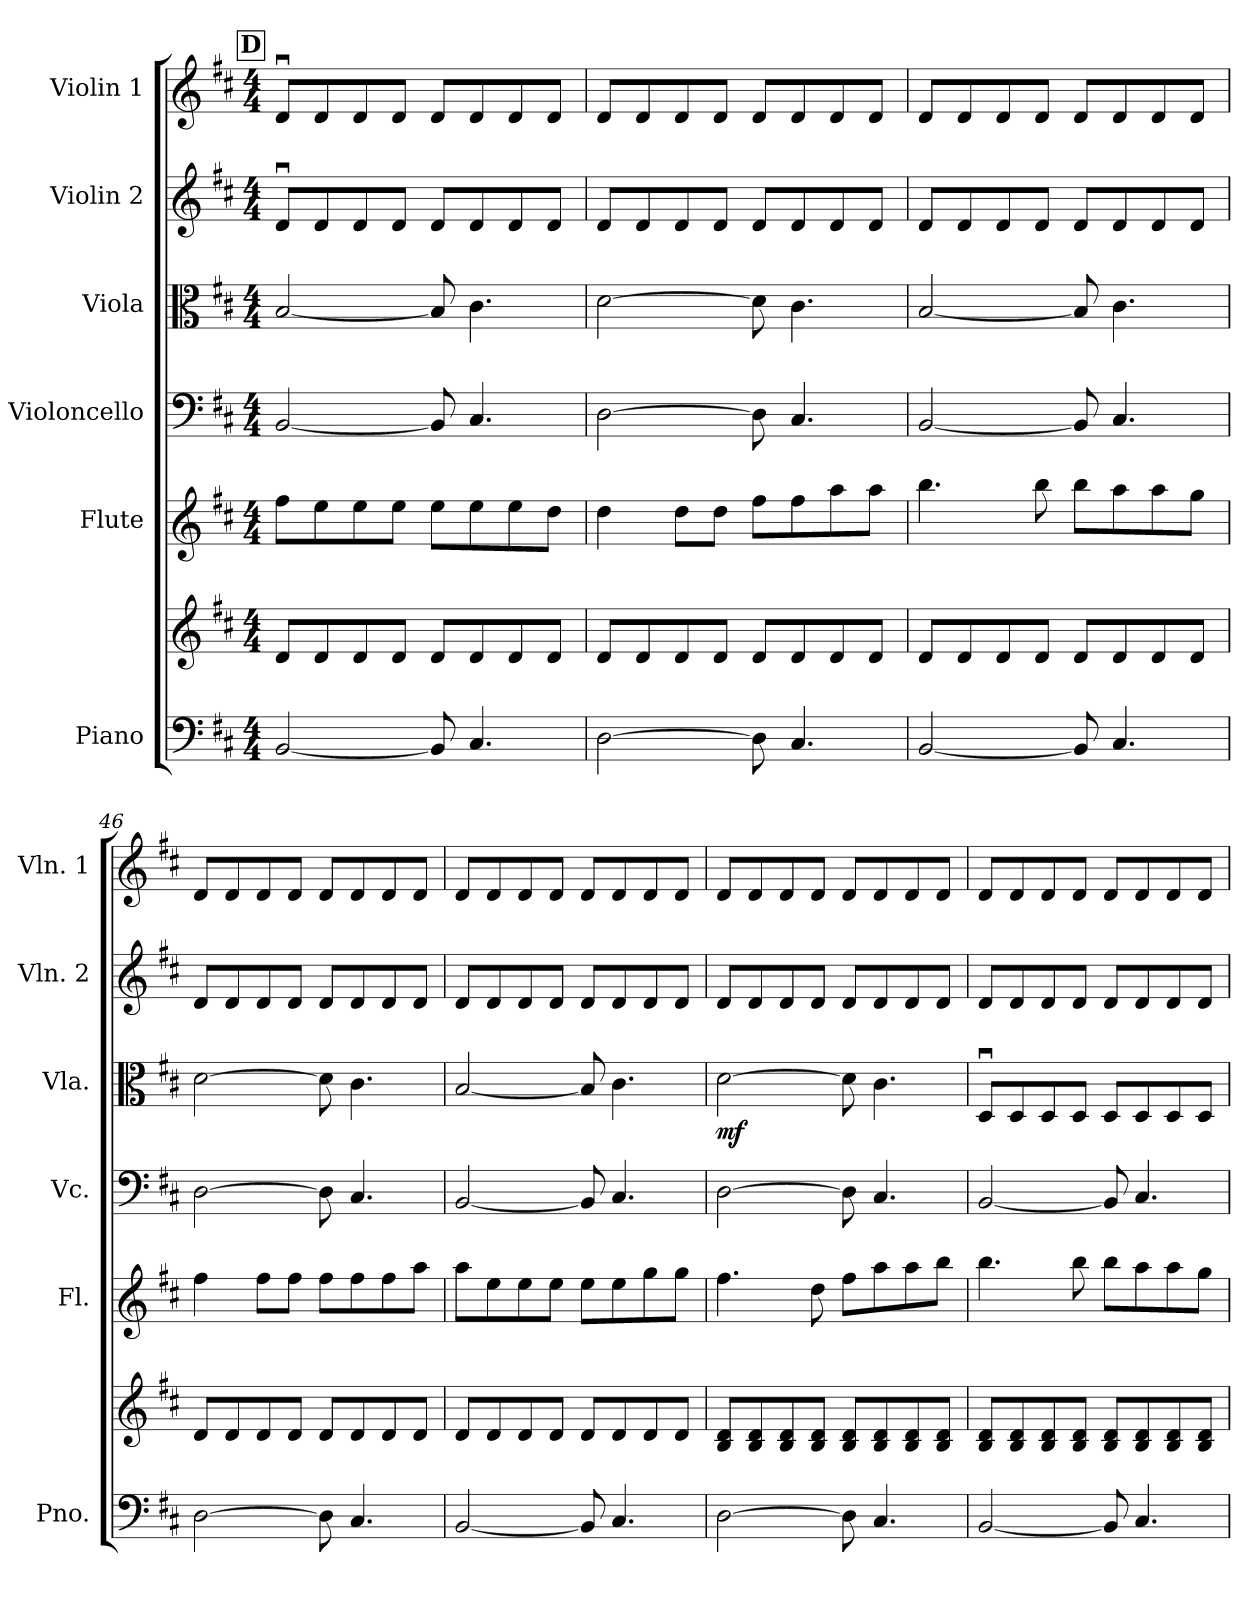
**kern	**kern	**kern	**kern	**kern	**dynam	**kern	**kern
*part6	*part6	*part5	*part4	*part3	*part3	*part2	*part1
*staff7	*staff6	*staff5	*staff4	*staff3	*staff3	*staff2	*staff1
*I"Piano	*	*I"Flute	*I"Violoncello	*I"Viola	*	*I"Violin 2	*I"Violin 1
*I'Pno.	*	*I'Fl.	*I'Vc.	*I'Vla.	*	*I'Vln. 2	*I'Vln. 1
*clefF4	*clefG2	*clefG2	*clefF4	*clefC3	*	*clefG2	*clefG2
*k[f#c#]	*k[f#c#]	*k[f#c#]	*k[f#c#]	*k[f#c#]	*	*k[f#c#]	*k[f#c#]
*M4/4	*M4/4	*M4/4	*M4/4	*M4/4	*	*M4/4	*M4/4
!!LO:REH:place=s1:a:B:fs=14:t=D
=43	=43	=43	=43	=43	=43	=43	=43
[2BB/	8d/L	8ff#\L	[2BB/	[2B/	.	8du/L	8du/L
.	8d/	8ee\	.	.	.	8d/	8d/
.	8d/	8ee\	.	.	.	8d/	8d/
.	8d/J	8ee\J	.	.	.	8d/J	8d/J
8BB/]	8d/L	8ee\L	8BB/]	8B/]	.	8d/L	8d/L
4.C#/	8d/	8ee\	4.C#/	4.c#\	.	8d/	8d/
.	8d/	8ee\	.	.	.	8d/	8d/
.	8d/J	8dd\J	.	.	.	8d/J	8d/J
=44	=44	=44	=44	=44	=44	=44	=44
[2D\	8d/L	4dd\	[2D\	[2d\	.	8d/L	8d/L
.	8d/	.	.	.	.	8d/	8d/
.	8d/	8dd\L	.	.	.	8d/	8d/
.	8d/J	8dd\J	.	.	.	8d/J	8d/J
8D\]	8d/L	8ff#\L	8D\]	8d\]	.	8d/L	8d/L
4.C#/	8d/	8ff#\	4.C#/	4.c#\	.	8d/	8d/
.	8d/	8aa\	.	.	.	8d/	8d/
.	8d/J	8aa\J	.	.	.	8d/J	8d/J
=45	=45	=45	=45	=45	=45	=45	=45
[2BB/	8d/L	4.bb\	[2BB/	[2B/	.	8d/L	8d/L
.	8d/	.	.	.	.	8d/	8d/
.	8d/	.	.	.	.	8d/	8d/
.	8d/J	8bb\	.	.	.	8d/J	8d/J
8BB/]	8d/L	8bb\L	8BB/]	8B/]	.	8d/L	8d/L
4.C#/	8d/	8aa\	4.C#/	4.c#\	.	8d/	8d/
.	8d/	8aa\	.	.	.	8d/	8d/
.	8d/J	8gg\J	.	.	.	8d/J	8d/J
!!LO:PB:g=z
=46	=46	=46	=46	=46	=46	=46	=46
[2D\	8d/L	4ff#\	[2D\	[2d\	.	8d/L	8d/L
.	8d/	.	.	.	.	8d/	8d/
.	8d/	8ff#\L	.	.	.	8d/	8d/
.	8d/J	8ff#\J	.	.	.	8d/J	8d/J
8D\]	8d/L	8ff#\L	8D\]	8d\]	.	8d/L	8d/L
4.C#/	8d/	8ff#\	4.C#/	4.c#\	.	8d/	8d/
.	8d/	8ff#\	.	.	.	8d/	8d/
.	8d/J	8aa\J	.	.	.	8d/J	8d/J
=47	=47	=47	=47	=47	=47	=47	=47
[2BB/	8d/L	8aa\L	[2BB/	[2B/	.	8d/L	8d/L
.	8d/	8ee\	.	.	.	8d/	8d/
.	8d/	8ee\	.	.	.	8d/	8d/
.	8d/J	8ee\J	.	.	.	8d/J	8d/J
8BB/]	8d/L	8ee\L	8BB/]	8B/]	.	8d/L	8d/L
4.C#/	8d/	8ee\	4.C#/	4.c#\	.	8d/	8d/
.	8d/	8gg\	.	.	.	8d/	8d/
.	8d/J	8gg\J	.	.	.	8d/J	8d/J
=48	=48	=48	=48	=48	=48	=48	=48
!	!	!	!	!	!LO:DY:b	!	!
[2D\	8B/ 8d/L	4.ff#\	[2D\	[2d\	mf	8d/L	8d/L
.	8B/ 8d/	.	.	.	.	8d/	8d/
.	8B/ 8d/	.	.	.	.	8d/	8d/
.	8B/ 8d/J	8dd\	.	.	.	8d/J	8d/J
8D\]	8B/ 8d/L	8ff#\L	8D\]	8d\]	.	8d/L	8d/L
4.C#/	8B/ 8d/	8aa\	4.C#/	4.c#\	.	8d/	8d/
.	8B/ 8d/	8aa\	.	.	.	8d/	8d/
.	8B/ 8d/J	8bb\J	.	.	.	8d/J	8d/J
=49	=49	=49	=49	=49	=49	=49	=49
[2BB/	8B/ 8d/L	4.bb\	[2BB/	8Du/L	.	8d/L	8d/L
.	8B/ 8d/	.	.	8D/	.	8d/	8d/
.	8B/ 8d/	.	.	8D/	.	8d/	8d/
.	8B/ 8d/J	8bb\	.	8D/J	.	8d/J	8d/J
8BB/]	8B/ 8d/L	8bb\L	8BB/]	8D/L	.	8d/L	8d/L
4.C#/	8B/ 8d/	8aa\	4.C#/	8D/	.	8d/	8d/
.	8B/ 8d/	8aa\	.	8D/	.	8d/	8d/
.	8B/ 8d/J	8gg\J	.	8D/J	.	8d/J	8d/J
=	=	=	=	=	=	=	=
*-	*-	*-	*-	*-	*-	*-	*-
